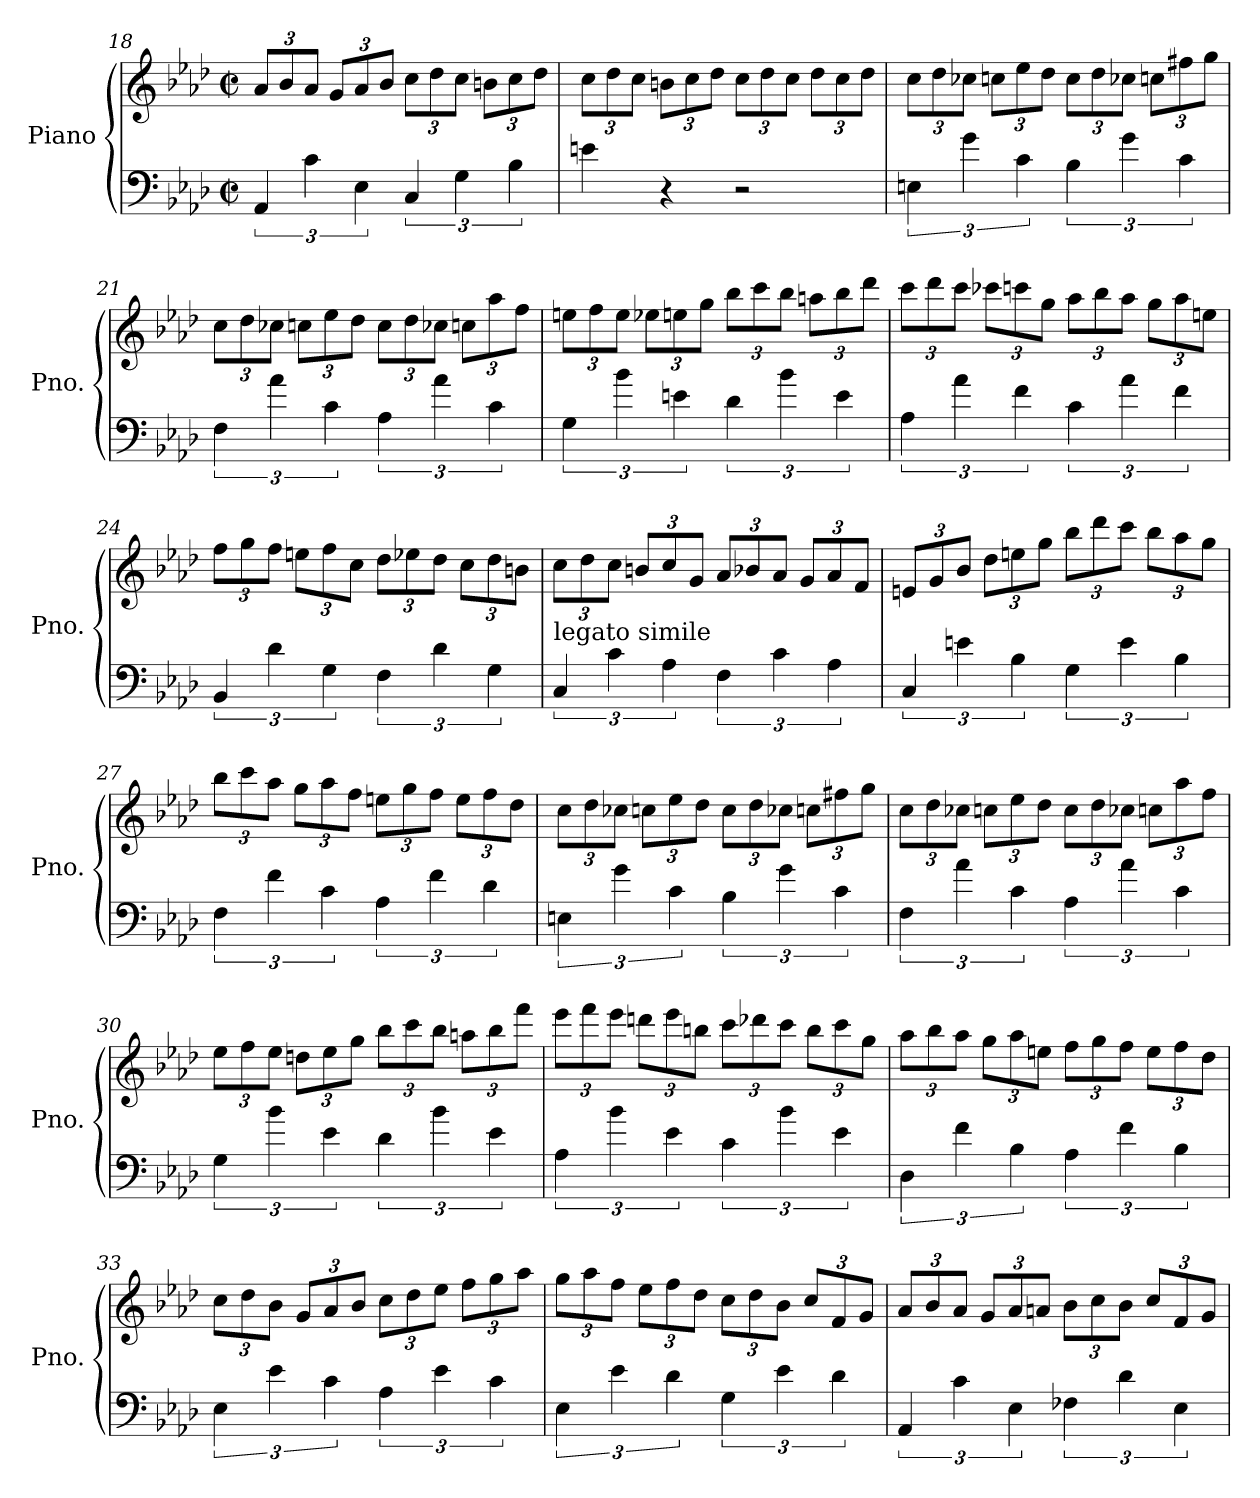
**kern	**kern
*part1	*part1
*staff2	*staff1
*I"Piano	*
*I'Pno.	*
*clefF4	*clefG2
*k[b-e-a-d-]	*k[b-e-a-d-]
*M2/2	*M2/2
*met(c|)	*met(c|)
*	*Xbrackettup
=18	=18
6AA-/	12a-/L
.	12b-/
6c\	12a-/J
.	12g/L
6E-\	12a-/
.	12b-/J
6C/	12cc\L
.	12dd-\
6G\	12cc\J
.	12bn\L
6B-\	12cc\
.	12dd-\J
!!LO:LB:g=z
=19	=19
4en\	12cc\L
.	12dd-\
.	12cc\J
4r	12bn\L
.	12cc\
.	12dd-\J
2r	12cc\L
.	12dd-\
.	12cc\J
.	12dd-\L
.	12cc\
.	12dd-\J
=20	=20
6En\	12cc\L
.	12dd-\
6g\	12cc-X\J
.	12ccn\L
6c\	12ee-\
.	12dd-\J
6B-\	12cc\L
.	12dd-\
6g\	12cc-X\J
.	12ccn\L
6c\	12ff#X\
.	12gg\J
=21	=21
6F\	12cc\L
.	12dd-\
6a-\	12cc-X\J
.	12ccn\L
6c\	12ee-\
.	12dd-\J
6A-\	12cc\L
.	12dd-\
6a-\	12cc-X\J
.	12ccn\L
6c\	12aa-\
.	12ff\J
!!LO:LB:g=z
=22	=22
6G\	12een\L
.	12ff\
6b-\	12ee\J
.	12ee-X\L
6en\	12een\
.	12gg\J
6d-\	12bb-\L
.	12ccc\
6b-\	12bb-\J
.	12aan\L
6e\	12bb-\
.	12ddd-\J
=23	=23
6A-\	12ccc\L
.	12ddd-\
6a-\	12ccc\J
.	12ccc-X\L
6f\	12cccn\
.	12gg\J
6c\	12aa-\L
.	12bb-\
6a-\	12aa-\J
.	12gg\L
6f\	12aa-\
.	12een\J
!!LO:LB:g=z
=24	=24
6BB-/	12ff\L
.	12gg\
6d-\	12ff\J
.	12een\L
6G\	12ff\
.	12cc\J
6F\	12dd-\L
.	12ee-X\
6d-\	12dd-\J
.	12cc\L
6G\	12dd-\
.	12bn\J
=25	=25
!LO:TX:a:t=legato simile	!
6C/	12cc\L
.	12dd-\
6c\	12cc\J
.	12bn/L
6A-\	12cc/
.	12g/J
6F\	12a-/L
.	12b-X/
6c\	12a-/J
.	12g/L
6A-\	12a-/
.	12f/J
=26	=26
6C/	12en/L
.	12g/
6en\	12b-/J
.	12dd-\L
6B-\	12een\
.	12gg\J
6G\	12bb-\L
.	12ddd-\
6e\	12ccc\J
.	12bb-\L
6B-\	12aa-\
.	12gg\J
!!LO:LB:g=z
=27	=27
6F\	12bb-\L
.	12ccc\
6f\	12aa-\J
.	12gg\L
6c\	12aa-\
.	12ff\J
6A-\	12een\L
.	12gg\
6f\	12ff\J
.	12ee\L
6d-\	12ff\
.	12dd-\J
=28	=28
6En\	12cc\L
.	12dd-\
6g\	12cc-X\J
.	12ccn\L
6c\	12ee-\
.	12dd-\J
6B-\	12cc\L
.	12dd-\
6g\	12cc-X\J
.	12ccn\L
6c\	12ff#X\
.	12gg\J
=29	=29
6F\	12cc\L
.	12dd-\
6a-\	12cc-X\J
.	12ccn\L
6c\	12ee-\
.	12dd-\J
6A-\	12cc\L
.	12dd-\
6a-\	12cc-X\J
.	12ccn\L
6c\	12aa-\
.	12ff\J
!!LO:LB:g=z
=30	=30
6G\	12ee-\L
.	12ff\
6b-\	12ee-\J
.	12ddn\L
6e-\	12ee-\
.	12gg\J
6d-\	12bb-\L
.	12ccc\
6b-\	12bb-\J
.	12aan\L
6e-\	12bb-\
.	12fff\J
=31	=31
6A-\	12eee-\L
.	12fff\
6b-\	12eee-\J
.	12dddn\L
6e-\	12eee-\
.	12bbn\J
6c\	12ccc\L
.	12ddd-X\
6b-\	12ccc\J
.	12bb\L
6e-\	12ccc\
.	12gg\J
!!LO:PB:g=z
=32	=32
6D-\	12aa-\L
.	12bb-\
6f\	12aa-\J
.	12gg\L
6B-\	12aa-\
.	12een\J
6A-\	12ff\L
.	12gg\
6f\	12ff\J
.	12ee\L
6B-\	12ff\
.	12dd-\J
=33	=33
6E-\	12cc\L
.	12dd-\
6e-\	12b-\J
.	12g/L
6c\	12a-/
.	12b-/J
6A-\	12cc\L
.	12dd-\
6e-\	12ee-\J
.	12ff\L
6c\	12gg\
.	12aa-\J
=34	=34
6E-\	12gg\L
.	12aa-\
6e-\	12ff\J
.	12ee-\L
6d-\	12ff\
.	12dd-\J
6G\	12cc\L
.	12dd-\
6e-\	12b-\J
.	12cc/L
6d-\	12f/
.	12g/J
!!LO:LB:g=z
=35	=35
6AA-/	12a-/L
.	12b-/
6c\	12a-/J
.	12g/L
6E-\	12a-/
.	12an/J
6F-X\	12b-\L
.	12cc\
6d-\	12b-\J
.	12cc/L
6E-\	12f/
.	12g/J
=	=
*-	*-
